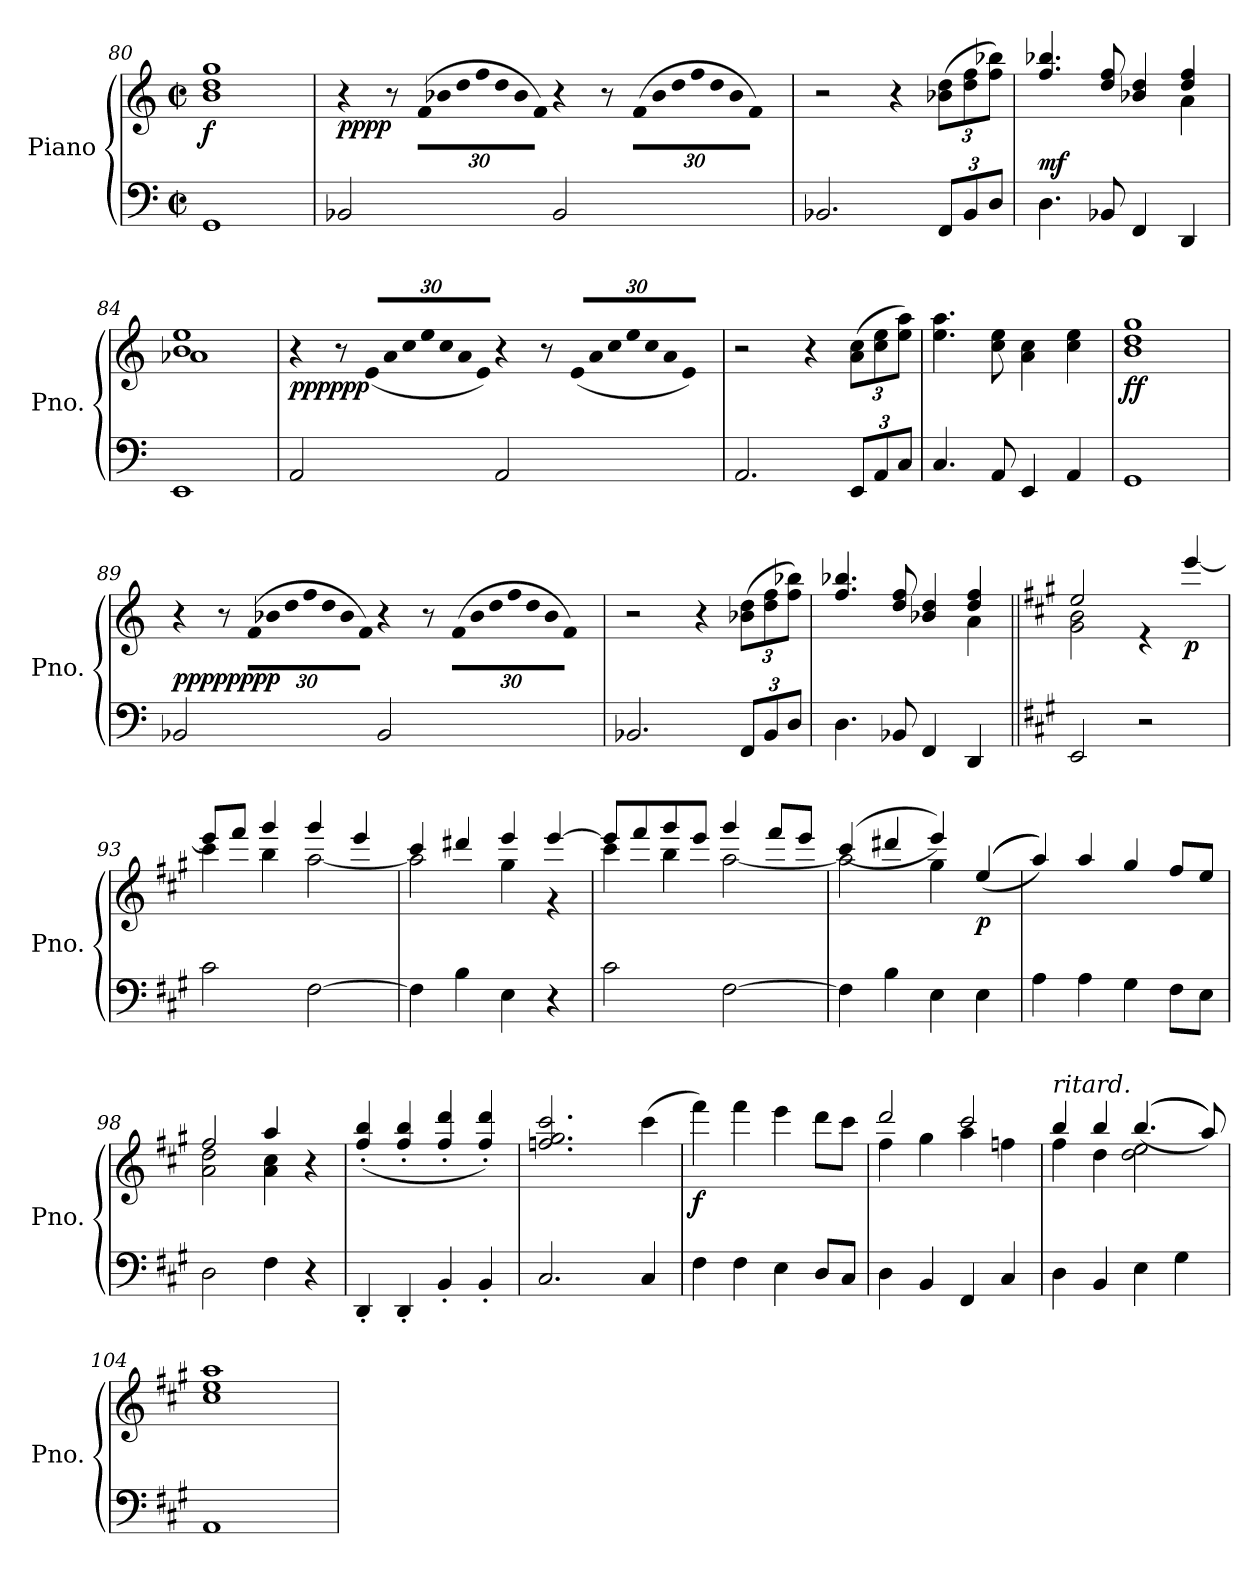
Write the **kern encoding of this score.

**kern	**kern	**dynam
*part1	*part1	*part1
*staff2	*staff1	*staff1/2
*I"Piano	*	*
*I'Pno.	*	*
*clefF4	*clefG2	*
*k[]	*k[]	*
*M2/2	*M2/2	*
*met(c|)	*met(c|)	*
=80	=80	=80
*	*^	*
!	!	!	!LO:DY:b
1GG	1dd 1gg	1b	f
=81	=81	=81	=81
!	!	!	!LO:DY:b
!	!	!	!LO:DY:n=1:b
2BB-X/	4r	2ryy	pp pp
.	8r	.	.
*	*Xbrackettup	*	*
!	!LO:N:vis=32	!	!
.	(960%17f\LLL	.	.
!	!LO:N:vis=32	!	!
.	960%17b-X\	.	.
!	!LO:N:vis=32	!	!
.	960%17dd\	.	.
!	!LO:N:vis=32	!	!
.	960%17ff\	.	.
!	!LO:N:vis=32	!	!
.	960%17dd\	.	.
!	!LO:N:vis=32	!	!
.	960%17b-\	.	.
!	!LO:N:vis=32	!	!
.	960%17f\JJJ)	.	.
.	960ryy	.	.
2BB-/	4r	2ryy	.
.	8r	.	.
!	!LO:N:vis=32	!	!
.	(960%17f\LLL	.	.
!	!LO:N:vis=32	!	!
.	960%17b-\	.	.
!	!LO:N:vis=32	!	!
.	960%17dd\	.	.
!	!LO:N:vis=32	!	!
.	960%17ff\	.	.
!	!LO:N:vis=32	!	!
.	960%17dd\	.	.
!	!LO:N:vis=32	!	!
.	960%17b-\	.	.
!	!LO:N:vis=32	!	!
.	960%17f\JJJ)	.	.
.	960ryy	.	.
=82	=82	=82	=82
2.BB-X/	2r	2ryy	.
.	4r	4ryy	.
*Xbrackettup	*	*	*
12FF/L	(12b-X\ 12dd\L	4ryy	.
12BB-/	12dd\ 12ff\	.	.
12D/J	12ff\ 12bb-X\J)	.	.
=83	=83	=83	=83
!	!	!	!LO:DY:a=2
4.D\	4.ff/ 4.bb-X/	4.ryy	mf
8BB-X/	8dd/ 8ff/	8ryy	.
4FF/	4b-X/ 4dd/	4ryy	.
4DD/	4dd/ 4ff/	4a\	.
=84	=84	=84	=84
1EE	1b 1ee	1a-X	.
!!LO:PB:g=z	!!
=85	=85	=85	=85
!	!	!	!LO:DY:b
!	!	!	!LO:DY:n=1:b
!	!	!	!LO:DY:n=2:b
2AA/	4r	2ryy	pp pp pp
.	8r	.	.
!	!LO:N:vis=32	!	!
.	(960%17e/LLL	.	.
!	!LO:N:vis=32	!	!
.	960%17a/	.	.
!	!LO:N:vis=32	!	!
.	960%17cc/	.	.
!	!LO:N:vis=32	!	!
.	960%17ee/	.	.
!	!LO:N:vis=32	!	!
.	960%17cc/	.	.
!	!LO:N:vis=32	!	!
.	960%17a/	.	.
!	!LO:N:vis=32	!	!
.	960%17e/JJJ)	.	.
.	960ryy	.	.
2AA/	4r	2ryy	.
.	8r	.	.
!	!LO:N:vis=32	!	!
.	(960%17e/LLL	.	.
!	!LO:N:vis=32	!	!
.	960%17a/	.	.
!	!LO:N:vis=32	!	!
.	960%17cc/	.	.
!	!LO:N:vis=32	!	!
.	960%17ee/	.	.
!	!LO:N:vis=32	!	!
.	960%17cc/	.	.
!	!LO:N:vis=32	!	!
.	960%17a/	.	.
!	!LO:N:vis=32	!	!
.	960%17e/JJJ)	.	.
.	960ryy	.	.
=86	=86	=86	=86
2.AA/	2r	2ryy	.
.	4r	4ryy	.
12EE/L	(12a\ 12cc\L	4ryy	.
12AA/	12cc\ 12ee\	.	.
12C/J	12ee\ 12aa\J)	.	.
=87	=87	=87	=87
4.C/	4.ee\ 4.aa\	4.ryy	.
8AA/	8cc\ 8ee\	8ryy	.
4EE/	4a\ 4cc\	4ryy	.
4AA/	4cc\ 4ee\	4ryy	.
=88	=88	=88	=88
!	!	!	!LO:DY:b
!	!	!	!LO:DY:n=1:b
1GG	1dd 1gg	1b	f f
!!LO:LB:g=z	!!
=89	=89	=89	=89
!	!	!	!LO:DY:b
!	!	!	!LO:DY:n=1:b
!	!	!	!LO:DY:n=2:b
!	!	!	!LO:DY:n=3:b
2BB-X/	4r	2ryy	pp pp pp pp
.	8r	.	.
!	!LO:N:vis=32	!	!
.	(960%17f\LLL	.	.
!	!LO:N:vis=32	!	!
.	960%17b-X\	.	.
!	!LO:N:vis=32	!	!
.	960%17dd\	.	.
!	!LO:N:vis=32	!	!
.	960%17ff\	.	.
!	!LO:N:vis=32	!	!
.	960%17dd\	.	.
!	!LO:N:vis=32	!	!
.	960%17b-\	.	.
!	!LO:N:vis=32	!	!
.	960%17f\JJJ)	.	.
.	960ryy	.	.
2BB-/	4r	2ryy	.
.	8r	.	.
!	!LO:N:vis=32	!	!
.	(960%17f\LLL	.	.
!	!LO:N:vis=32	!	!
.	960%17b-\	.	.
!	!LO:N:vis=32	!	!
.	960%17dd\	.	.
!	!LO:N:vis=32	!	!
.	960%17ff\	.	.
!	!LO:N:vis=32	!	!
.	960%17dd\	.	.
!	!LO:N:vis=32	!	!
.	960%17b-\	.	.
!	!LO:N:vis=32	!	!
.	960%17f\JJJ)	.	.
.	960ryy	.	.
=90	=90	=90	=90
*^	*	*	*
2.BB-X/	2.ryy	2r	2ryy	.
.	.	4r	4ryy	.
12FF/L	4ryy	(12b-X\ 12dd\L	4ryy	.
12BB-/	.	12dd\ 12ff\	.	.
12D/J	.	12ff\ 12bb-X\J)	.	.
*v	*v	*	*	*
=91	=91	=91	=91
4.D\	4.ff/ 4.bb-X/	4.ryy	.
8BB-X/	8dd/ 8ff/	8ryy	.
4FF/	4b-X/ 4dd/	4ryy	.
4DD/	4dd/ 4ff/	4a\	.
=92||	=92||	=92||	=92||
*k[f#c#g#]	*k[f#c#g#]	*	*
2EE/	2ee/	2g#\ 2b\	.
2r	4re	2ryy	.
!	!	!	!LO:DY:b
.	[4eee/	.	p
=93	=93	=93	=93
2c#\	8eee/L]	4ccc#\	.
.	8fff#/J	.	.
.	4ggg#/	4bb\	.
[2F#\	4ggg#/	[2aa\	.
.	4eee/	.	.
!!LO:LB:g=z	!!
=94	=94	=94	=94
4F#\]	4ccc#/	2aa\]	.
4B\	4ddd#X/	.	.
4E\	4eee/	4gg#\	.
4r	[4eee/	4r	.
=95	=95	=95	=95
2c#\	8eee/L]	4ccc#\	.
.	8fff#/	.	.
.	8ggg#/	4bb\	.
.	8eee/J	.	.
[2F#\	4ggg#/	[2aa\	.
.	8fff#/L	.	.
.	8eee/J	.	.
=96	=96	=96	=96
4F#\]	((4ccc#/	2aa\]	.
4B\	4ddd#X/	.	.
4E\	4eee/))	4gg#\	.
!	!	!	!LO:DY:b
4E\	(((4ee/	4ryy	p
=97	=97	=97	=97
4A\	4aa/)))	1ryy	.
4A\	4aa/	.	.
4G#\	4gg#/	.	.
8F#\L	8ff#/L	.	.
8E\J	8ee/J	.	.
=98	=98	=98	=98
2D\	2ff#/	2a\ 2dd\	.
4F#\	4aa/	4a\ 4cc#\	.
4r	4r	4ryy	.
*	*v	*v	*
=99	=99	=99
4DD'/	(4ff#/' 4bb/'	.
4DD'/	4ff#/' 4bb/'	.
4BB'/	4ff#/' 4ddd/'	.
4BB'/	4ff#/' 4ddd/')	.
=100	=100	=100
*^	*^	*
2.C#/	2ryy	2.ffn/ 2.gg#/ 2.ccc#/	2ryy	.
.	2ryy	.	2ryy	.
4C#/	.	(4ccc#\	.	.
*v	*v	*	*	*
*	*v	*v	*
!!LO:LB:g=z
=101	=101	=101
!	!	!LO:DY:b
4F#\	4fff#\)	f
4F#\	4fff#\	.
4E\	4eee\	.
8D/L	8ddd\L	.
8C#/J	8ccc#\J	.
=102	=102	=102
*	*^	*
4D\	2ddd/	4ff#\	.
4BB/	.	4gg#\	.
4FF#/	2ccc#/	4aa\	.
4C#/	.	4ffn\	.
=103	=103	=103	=103
*	*MM75	*	*
!	!LO:TX:a:i:t=ritard.	!	!
4D\	4bb/	4ff#\	.
*	*MM70	*	*
4BB/	4bb/	4dd\	.
*	*MM65	*	*
4E\	(((4.bb/	2dd\ 2ee\	.
4G#\	.	.	.
.	8aa/)))	.	.
=104	=104	=104	=104
*^	*	*	*
1AA	2ryy	1aa	1cc# 1ee	.
.	2ryy	.	.	.
*v	*v	*	*	*
*	*v	*v	*
=	=	=
*-	*-	*-
